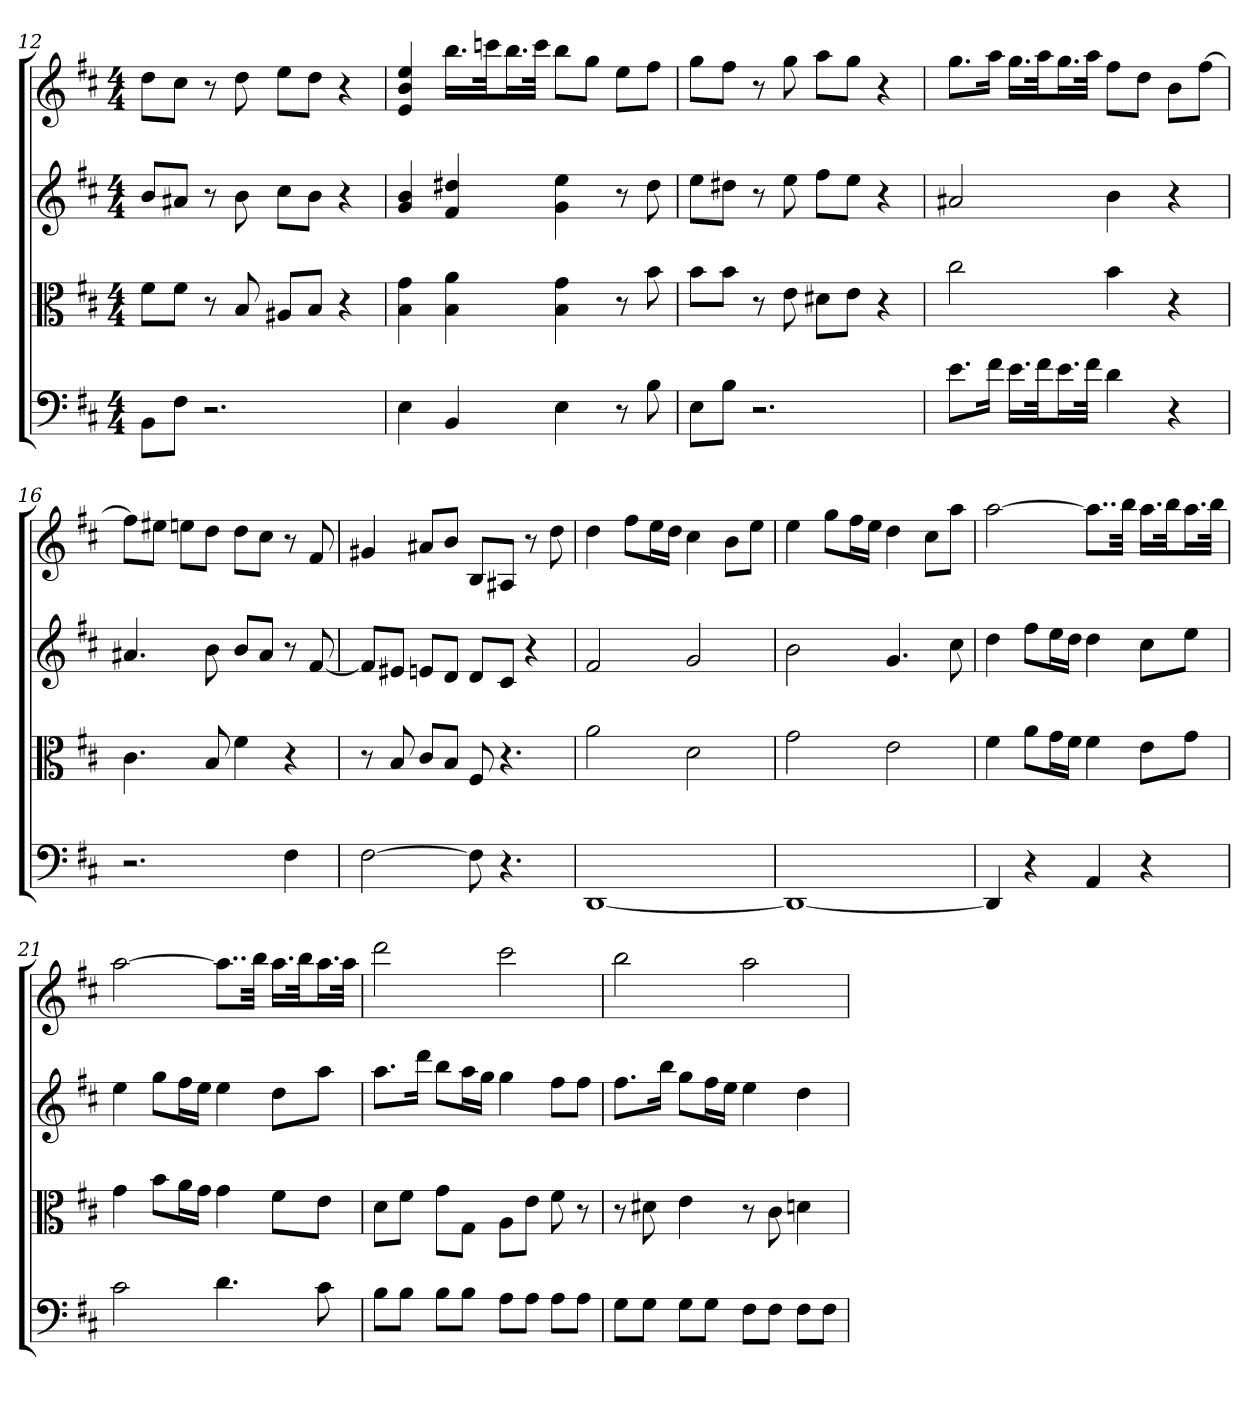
**kern	**kern	**kern	**kern
*part4	*part3	*part2	*part1
*staff4	*staff3	*staff2	*staff1
*clefF4	*clefC3	*	*
*k[f#c#]	*k[f#c#]	*k[f#c#]	*k[f#c#]
*b:	*b:	*b:	*b:
*M4/4	*M4/4	*M4/4	*M4/4
=12	=12	=12	=12
8BB\L	8f#\L	8bL	8ddL
8F#\J	8f#\J	8a#XJ	8cc#J
2.r	8r	8r	8r
.	8B	8b	8dd
.	8A#X/L	8cc#L	8eeL
.	8B/J	8bJ	8ddJ
.	4r	4r	4r
=13	=13	=13	=13
4E	4B 4g	4g 4b	4e 4b 4ee
4BB	4B 4a	4f# 4dd#X	16.bbLL
.	.	.	32cccnJk
.	.	.	16.bbL
.	.	.	32cccJJk
4E	4B 4g	4g 4ee	8bbL
.	.	.	8ggJ
8r	8r	8r	8eeL
8B	8b	8dd#	8ff#J
=14	=14	=14	=14
8E\L	8b\L	8eeL	8ggL
8B\J	8b\J	8dd#XJ	8ff#J
2.r	8r	8r	8r
.	8e	8ee	8gg
.	8d#X\L	8ff#L	8aaL
.	8e\J	8eeJ	8ggJ
.	4r	4r	4r
=15	=15	=15	=15
8.e\L	2cc#	2a#X	8.ggL
16f#\Jk	.	.	16aaJk
16.e\LL	.	.	16.ggLL
32f#\Jk	.	.	32aaJk
16.e\L	.	.	16.ggL
32f#\JJk	.	.	32aaJJk
4d	4b	4b	8ff#L
.	.	.	8ddJ
4r	4r	4r	8bL
.	.	.	[8ff#J
=16	=16	=16	=16
2.r	4.c#	4.a#X	8ff#L]
.	.	.	8ee#XJ
.	.	.	8eenL
.	8B	8b	8ddJ
.	4f#	8bL	8ddL
.	.	8a#J	8cc#J
4F#	4r	8r	8r
.	.	[8f#	8f#
=17	=17	=17	=17
[2F#	8r	8f#L]	4g#X
.	8B	8e#XJ	.
.	8c#/L	8enL	8a#XL
.	8B/J	8dJ	8bJ
8F#]	8F#	8dL	8BL
4.r	4.r	8c#J	8A#XJ
.	.	4r	8r
.	.	.	8dd
=18	=18	=18	=18
[1DD	2a	2f#	4dd
.	.	.	8ff#L
.	.	.	16eeL
.	.	.	16ddJJ
.	2d	2g	4cc#
.	.	.	8bL
.	.	.	8eeJ
=19	=19	=19	=19
1DD_	2g	2b	4ee
.	.	.	8ggL
.	.	.	16ff#L
.	.	.	16eeJJ
.	2e	4.g	4dd
.	.	.	8cc#L
.	.	8cc#	8aaJ
=20	=20	=20	=20
4DD]	4f#	4dd	[2aa
4r	8a\L	8ff#L	.
.	16g\L	16eeL	.
.	16f#\JJ	16ddJJ	.
4AA	4f#	4dd	8..aaL]
.	.	.	32bbJkk
4r	8e\L	8cc#L	16.aaLL
.	.	.	32bbJk
.	8g\J	8eeJ	16.aaL
.	.	.	32bbJJk
=21	=21	=21	=21
2c#	4g	4ee	[2aa
.	8b\L	8ggL	.
.	16a\L	16ff#L	.
.	16g\JJ	16eeJJ	.
4.d	4g	4ee	8..aaL]
.	.	.	32bbJkk
.	8f#\L	8ddL	16.aaLL
.	.	.	32bbJk
8c#	8e\J	8aaJ	16.aaL
.	.	.	32aaJJk
=22	=22	=22	=22
8B\L	8d\L	8.aaL	2ddd
8B\J	8f#\J	.	.
.	.	16dddJk	.
8B\L	8g\L	8bbL	.
8B\J	8G\J	16aaL	.
.	.	16ggJJ	.
8A\L	8A\L	4gg	2ccc#
8A\J	8e\J	.	.
8A\L	8f#	8ff#L	.
8A\J	8r	8ff#J	.
=23	=23	=23	=23
8G\L	8r	8.ff#L	2bb
8G\J	8d#X	.	.
.	.	16bbJk	.
8G\L	4e	8ggL	.
8G\J	.	16ff#L	.
.	.	16eeJJ	.
8F#\L	8r	4ee	2aa
8F#\J	8c#	.	.
8F#\L	4dn	4dd	.
8F#\J	.	.	.
=	=	=	=
*-	*-	*-	*-
